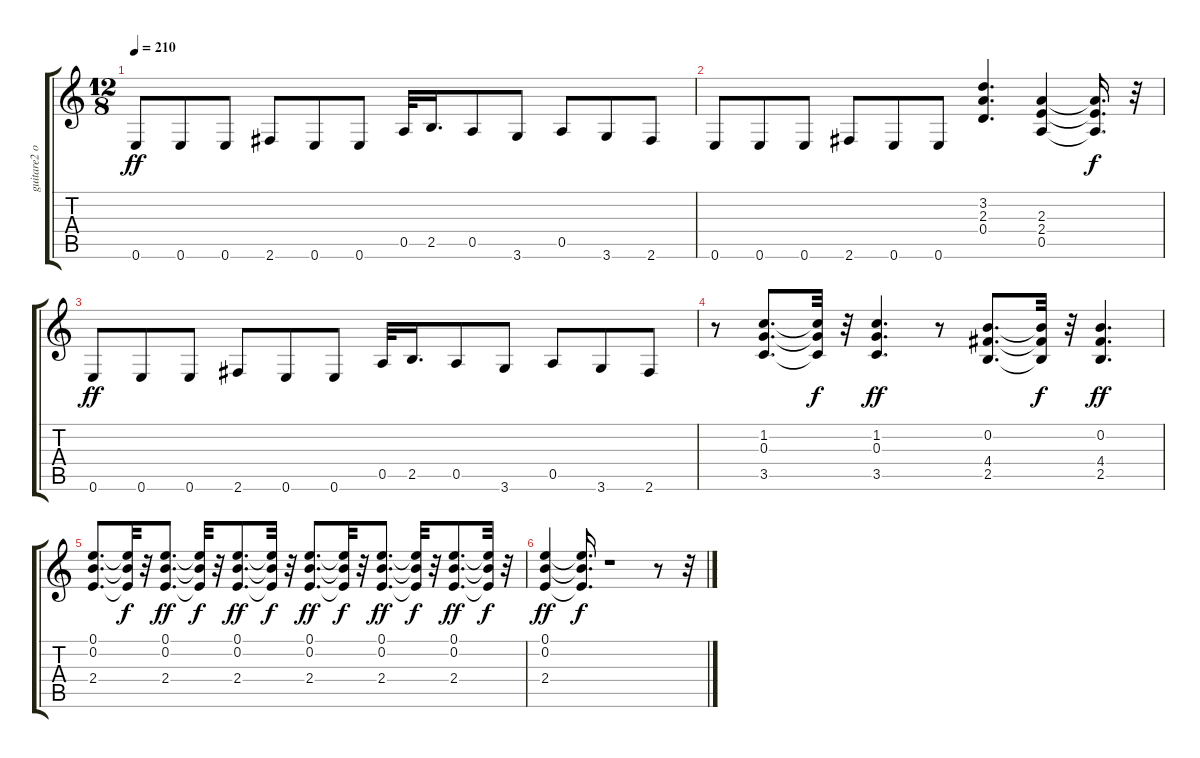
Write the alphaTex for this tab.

\track ("guitare2 overdrive" "guitare2 o") {instrument overdrivenguitar}
\staff {score tabs}
\tuning (E4 B3 G3 D3 A2 E2) {hide}
\ts (12 8)
\tempo 210
\clef g2
\ks c
0.6.8{dy ff} 0.6.8 0.6.8 2.6.8 0.6.8 0.6.8 0.5.32 2.5.16{d} 0.5.8 3.6.8 0.5.8 3.6.8 2.6.8 |
0.6.8 0.6.8 0.6.8 2.6.8 0.6.8 0.6.8 (3.2 2.3 0.4).4{d} (2.3 2.4 0.5).4 (2.3{t} 2.4{t} 0.5{t}).16{d dy f} r.32 |
0.6.8{dy ff} 0.6.8 0.6.8 2.6.8 0.6.8 0.6.8 0.5.32 2.5.16{d} 0.5.8 3.6.8 0.5.8 3.6.8 2.6.8 |
r.8 (1.2 0.3 3.5).8{d} (1.2{t} 0.3{t} 3.5{t}).32{dy f} r.32 (1.2 0.3 3.5).4{d dy ff} r.8 (0.2 4.4 2.5).8{d} (0.2{t} 4.4{t} 2.5{t}).32{dy f} r.32 (0.2 4.4 2.5).4{d dy ff} |
(0.1 0.2 2.4).8{d} (0.1{t} 0.2{t} 2.4{t}).32{dy f} r.32 (0.1 0.2 2.4).8{d dy ff} (0.1{t} 0.2{t} 2.4{t}).32{dy f} r.32 (0.1 0.2 2.4).8{d dy ff} (0.1{t} 0.2{t} 2.4{t}).32{dy f} r.32 (0.1 0.2 2.4).8{d dy ff} (0.1{t} 0.2{t} 2.4{t}).32{dy f} r.32 (0.1 0.2 2.4).8{d dy ff} (0.1{t} 0.2{t} 2.4{t}).32{dy f} r.32 (0.1 0.2 2.4).8{d dy ff} (0.1{t} 0.2{t} 2.4{t}).32{dy f} r.32 |
(0.1 0.2 2.4).4{dy ff} (0.1{t} 0.2{t} 2.4{t}).16{d dy f} r.1 r.8 r.32
